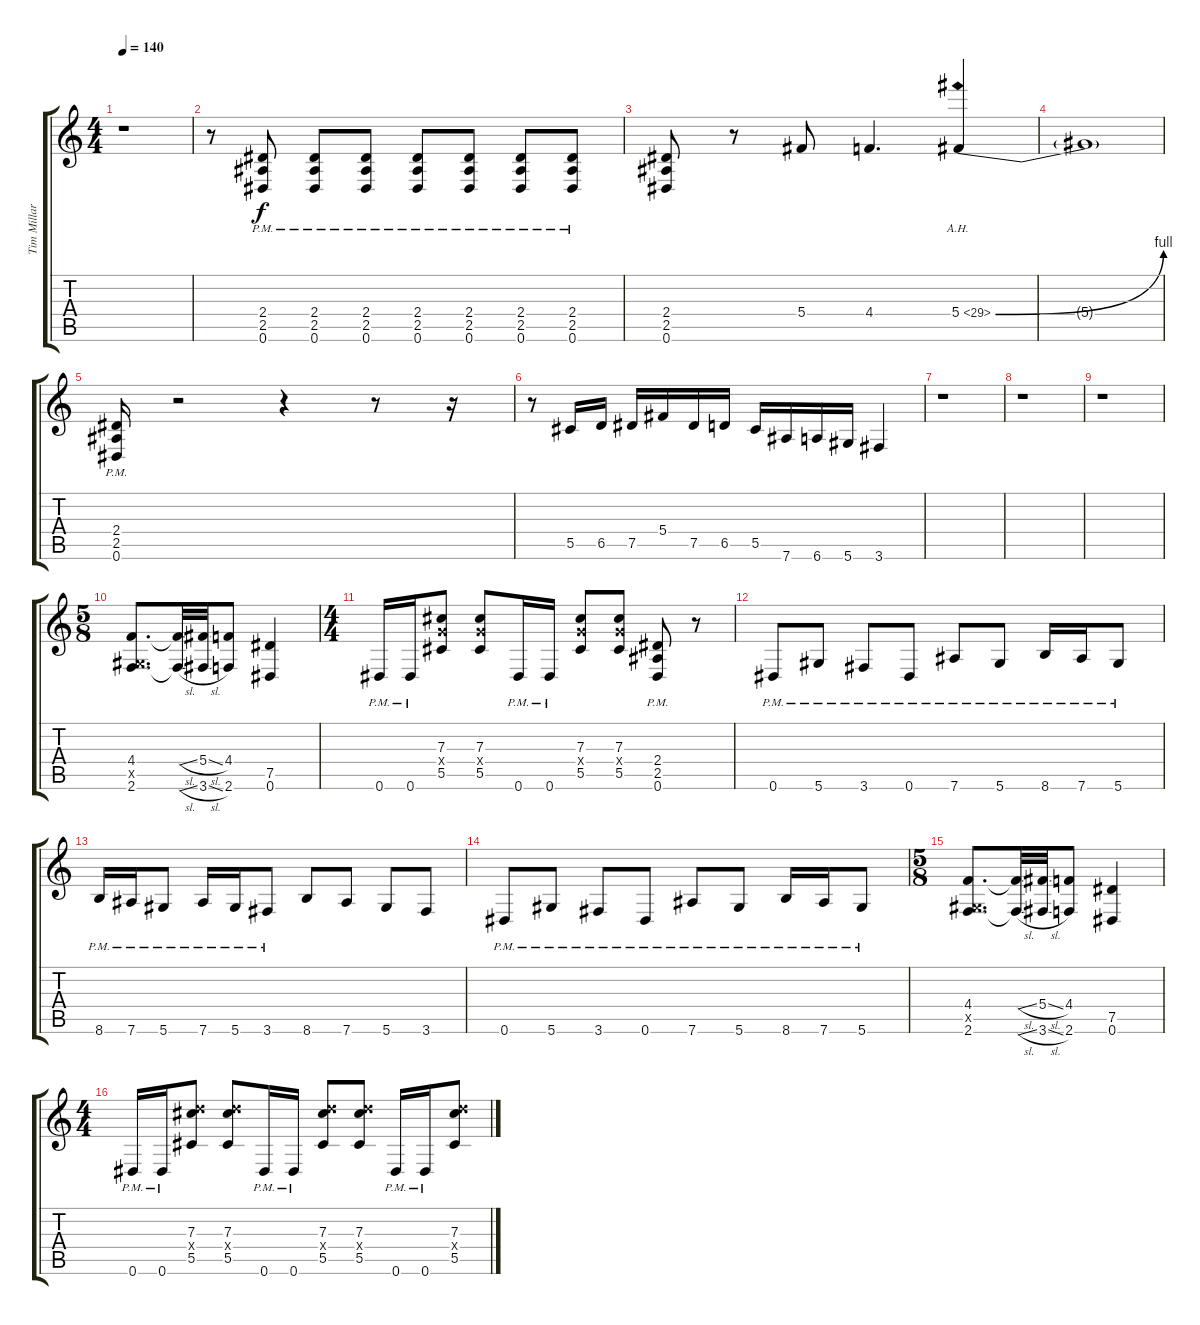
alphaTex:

\track ("Tim Millar" "Tim Millar") {instrument distortionguitar}
\staff {score tabs}
\tuning (Eb4 Bb3 Gb3 Db3 Ab2 Eb2) {hide}
\ts (4 4)
\tempo 140
\clef g2
\ks c
r.1{dy f} |
r.8 (2.4{pm} 2.5{pm} 0.6{pm}).8 (2.4{pm} 2.5{pm} 0.6{pm}).8 (2.4{pm} 2.5{pm} 0.6{pm}).8 (2.4{pm} 2.5{pm} 0.6{pm}).8 (2.4{pm} 2.5{pm} 0.6{pm}).8 (2.4{pm} 2.5{pm} 0.6{pm}).8 (2.4{pm} 2.5{pm} 0.6{pm}).8 |
(2.4 2.5 0.6).8 r.8 5.4.8 4.4.4{d} 5.4{be (bend 0 0 60 4) ah 24}.4 |
5.4{t}.1 |
(2.4{pm} 2.5{pm} 0.6{pm}).16 r.2 r.4 r.8 r.16 |
r.8 5.5.16 6.5.16 7.5.16 5.4.16 7.5.16 6.5.16 5.5.16 7.6.16 6.6.16 5.6.16 3.6.4 |
r.1 |
r.1 |
r.1 |
\ts (5 8)
(4.4 0.5{x} 2.6).8{d} (4.4{sl t} 2.6{sl t}).32 (5.4{sl} 3.6{sl}).32 (4.4 2.6).8 (7.5 0.6).4 |
\ts (4 4)
0.6{pm}.16 0.6{pm}.16 (7.3 6.4{x} 5.5).8 (7.3 6.4{x} 5.5).8 0.6{pm}.16 0.6{pm}.16 (7.3 6.4{x} 5.5).8 (7.3 6.4{x} 5.5).8 (2.4{pm} 2.5{pm} 0.6{pm}).8 r.8 |
0.6{pm}.8 5.6{pm}.8 3.6{pm}.8 0.6{pm}.8 7.6{pm}.8 5.6{pm}.8 8.6{pm}.16 7.6{pm}.16 5.6{pm}.8 |
8.6{pm}.16 7.6{pm}.16 5.6{pm}.8 7.6{pm}.16 5.6{pm}.16 3.6{pm}.8 8.6.8 7.6.8 5.6.8 3.6.8 |
0.6{pm}.8 5.6{pm}.8 3.6{pm}.8 0.6{pm}.8 7.6{pm}.8 5.6{pm}.8 8.6{pm}.16 7.6{pm}.16 5.6{pm}.8 |
\ts (5 8)
(4.4 0.5{x} 2.6).8{d} (4.4{sl t} 2.6{sl t}).32 (5.4{sl} 3.6{sl}).32 (4.4 2.6).8 (7.5 0.6).4 |
\ts (4 4)
0.6{pm}.16 0.6{pm}.16 (7.3 13.4{x} 5.5).8 (7.3 13.4{x} 5.5).8 0.6{pm}.16 0.6{pm}.16 (7.3 13.4{x} 5.5).8 (7.3 13.4{x} 5.5).8 0.6{pm}.16 0.6{pm}.16 (7.3 13.4{x} 5.5).8
